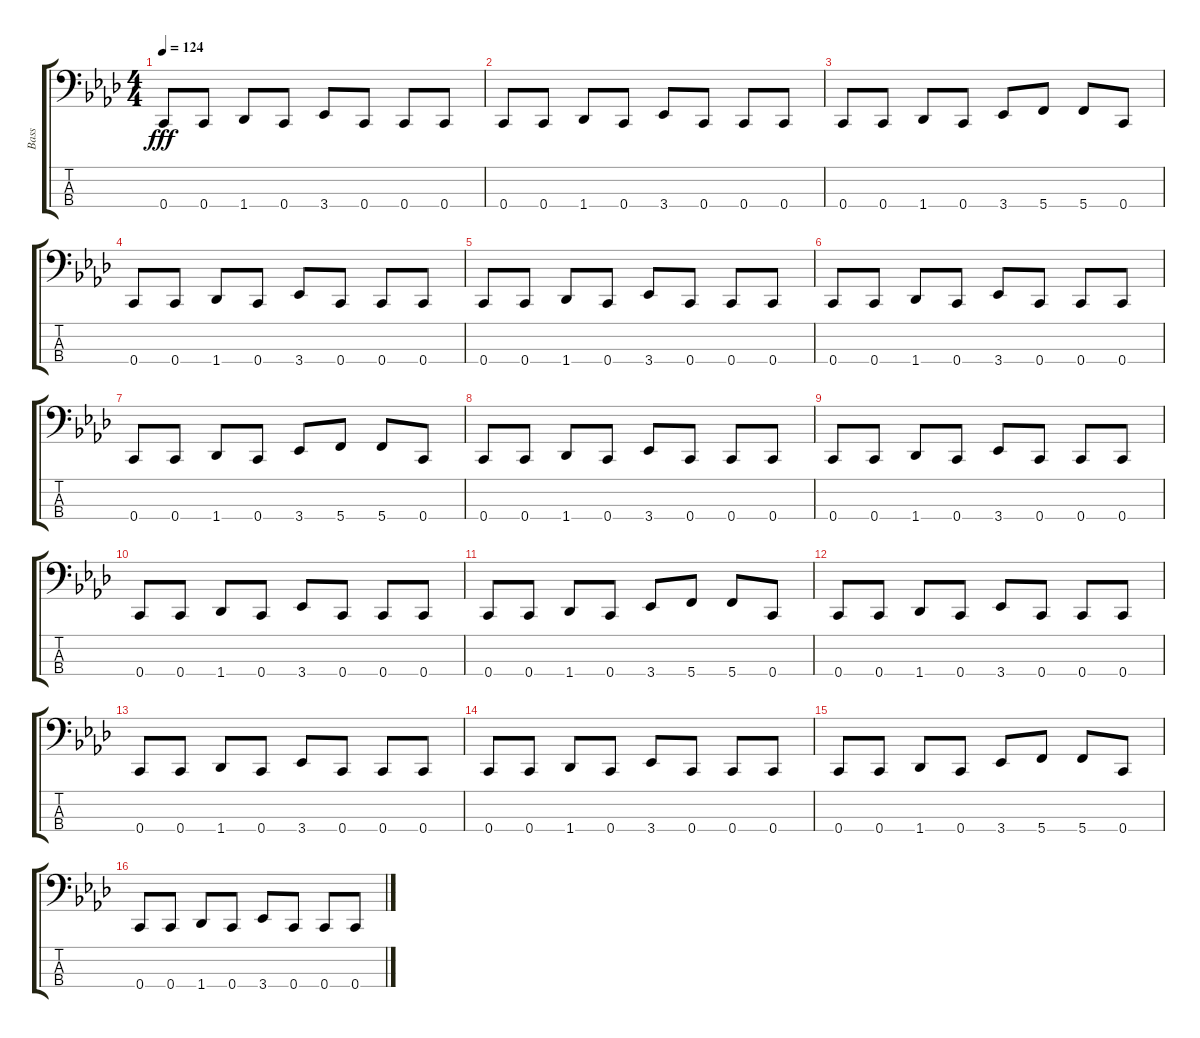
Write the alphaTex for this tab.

\track ("Bass" "Bass") {instrument electricbassfinger}
\staff {score tabs}
\tuning (F2 C2 G1 C1) {hide}
\ts (4 4)
\tempo 124
\clef f4
\ks ab
0.4.8{dy fff} 0.4.8 1.4.8 0.4.8 3.4.8 0.4.8 0.4.8 0.4.8 |
0.4.8 0.4.8 1.4.8 0.4.8 3.4.8 0.4.8 0.4.8 0.4.8 |
0.4.8 0.4.8 1.4.8 0.4.8 3.4.8 5.4.8 5.4.8 0.4.8 |
0.4.8 0.4.8 1.4.8 0.4.8 3.4.8 0.4.8 0.4.8 0.4.8 |
0.4.8 0.4.8 1.4.8 0.4.8 3.4.8 0.4.8 0.4.8 0.4.8 |
0.4.8 0.4.8 1.4.8 0.4.8 3.4.8 0.4.8 0.4.8 0.4.8 |
0.4.8 0.4.8 1.4.8 0.4.8 3.4.8 5.4.8 5.4.8 0.4.8 |
0.4.8 0.4.8 1.4.8 0.4.8 3.4.8 0.4.8 0.4.8 0.4.8 |
0.4.8 0.4.8 1.4.8 0.4.8 3.4.8 0.4.8 0.4.8 0.4.8 |
0.4.8 0.4.8 1.4.8 0.4.8 3.4.8 0.4.8 0.4.8 0.4.8 |
0.4.8 0.4.8 1.4.8 0.4.8 3.4.8 5.4.8 5.4.8 0.4.8 |
0.4.8 0.4.8 1.4.8 0.4.8 3.4.8 0.4.8 0.4.8 0.4.8 |
0.4.8 0.4.8 1.4.8 0.4.8 3.4.8 0.4.8 0.4.8 0.4.8 |
0.4.8 0.4.8 1.4.8 0.4.8 3.4.8 0.4.8 0.4.8 0.4.8 |
0.4.8 0.4.8 1.4.8 0.4.8 3.4.8 5.4.8 5.4.8 0.4.8 |
0.4.8 0.4.8 1.4.8 0.4.8 3.4.8 0.4.8 0.4.8 0.4.8
